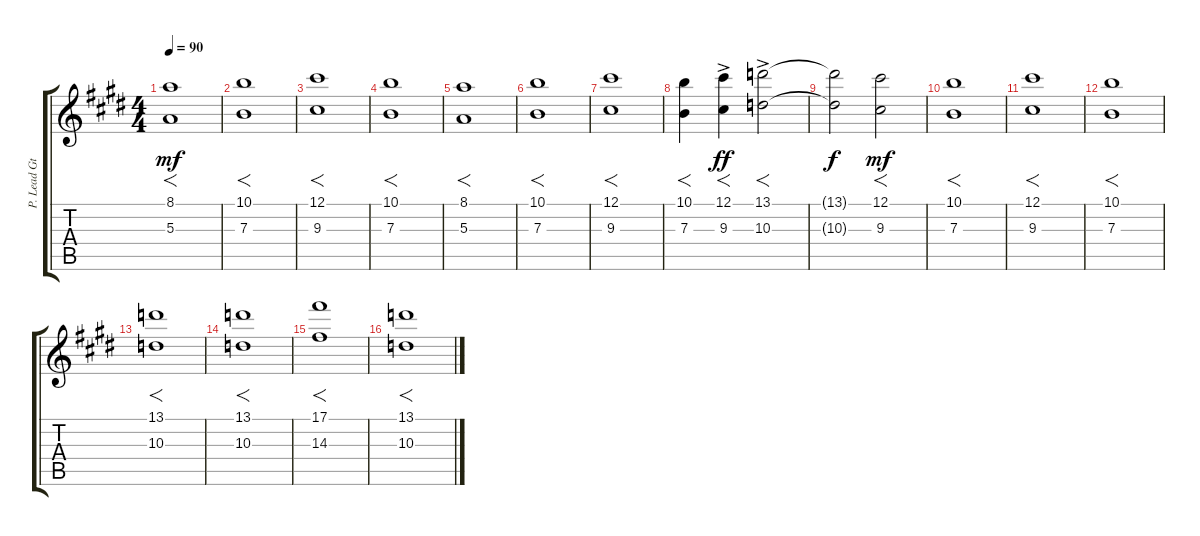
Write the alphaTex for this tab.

\track ("P. Lead Gtr./T.Rogers Keys" "P. Lead Gt") {instrument distortionguitar}
\staff {score tabs}
\tuning (Db4 Ab3 E3 B2 Gb2 Db2) {hide}
\ts (4 4)
\tempo 90
\clef g2
\ks c#minor
(8.1 5.3).1{f dy mf} |
(10.1 7.3).1{f} |
(12.1 9.3).1{f} |
(10.1 7.3).1{f} |
(8.1 5.3).1{f} |
(10.1 7.3).1{f} |
(12.1 9.3).1{f} |
(10.1 7.3).4{f} (12.1{ac} 9.3).4{f dy ff} (13.1{ac} 10.3).2{f} |
(13.1{t} 10.3{t}).2{dy f} (12.1 9.3).2{f dy mf} |
(10.1 7.3).1{f} |
(12.1 9.3).1{f} |
(10.1 7.3).1{f} |
(13.1 10.3).1{f} |
(13.1 10.3).1{f volume 12} |
(17.1 14.3).1{f} |
(13.1 10.3).1{f}
